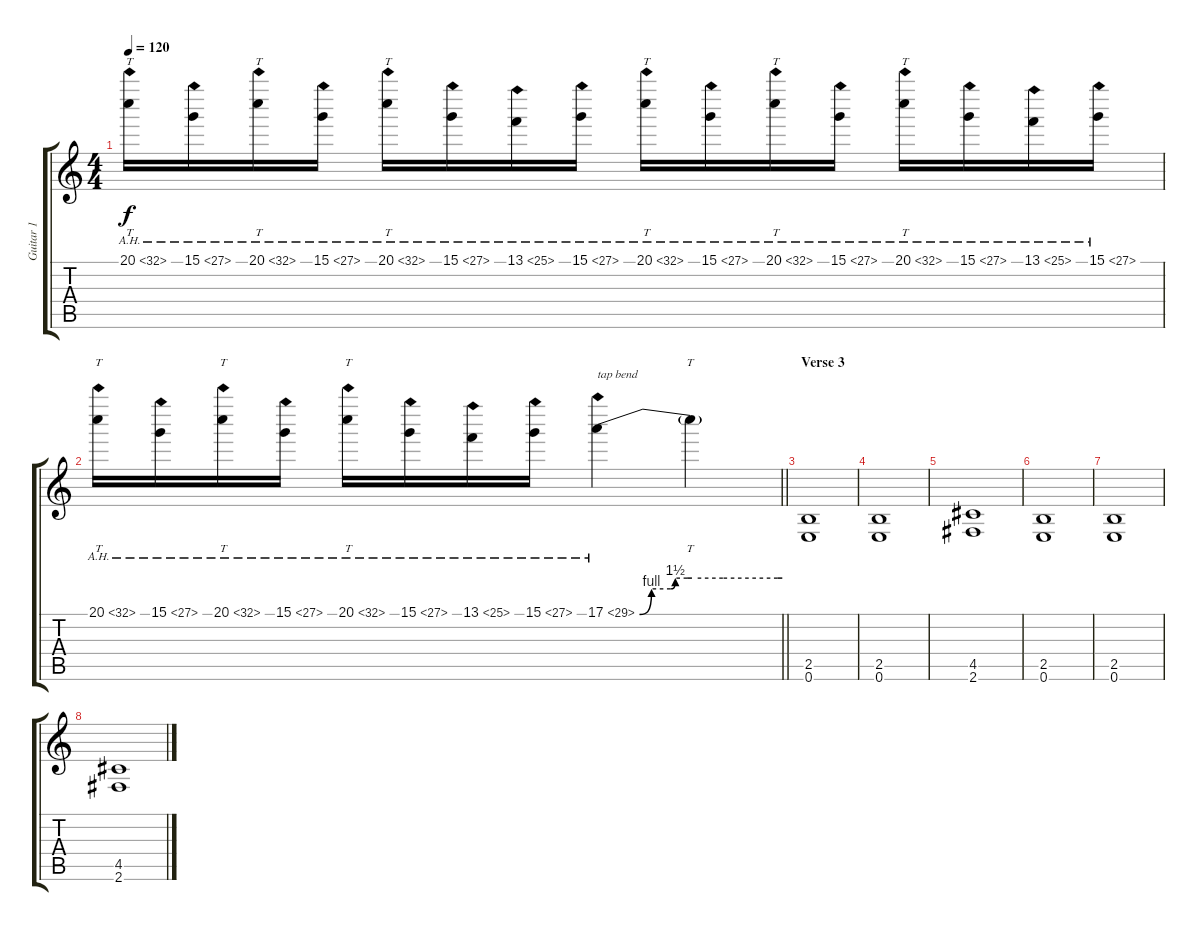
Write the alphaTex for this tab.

\track ("Guitar 1" "Guitar 1") {instrument distortionguitar}
\staff {score tabs}
\tuning (E4 B3 G3 D3 A2 E2) {hide}
\ts (4 4)
\tempo 120
\clef g2
\ks aminor
20.1{ah 12}.16{tt dy f} 15.1{ah 12}.16 20.1{ah 12}.16{tt} 15.1{ah 12}.16 20.1{ah 12}.16{tt} 15.1{ah 12}.16 13.1{ah 12}.16 15.1{ah 12}.16 20.1{ah 12}.16{tt} 15.1{ah 12}.16 20.1{ah 12}.16{tt} 15.1{ah 12}.16 20.1{ah 12}.16{tt} 15.1{ah 12}.16 13.1{ah 12}.16 15.1{ah 12}.16 |
\barLineRight lightlight
20.1{ah 12}.16{tt} 15.1{ah 12}.16 20.1{ah 12}.16{tt} 15.1{ah 12}.16 20.1{ah 12}.16{tt} 15.1{ah 12}.16 13.1{ah 12}.16 15.1{ah 12}.16 17.1{be (custom 0 0 5 4 13 4 15 6 20 6 22 6 35 6 58 6 60 6) ah 12}.4{txt "tap bend"} 17.1{t}.4{tt} |
\section ("" "Verse 3")
\ks c
(2.5 0.6).1 |
(2.5 0.6).1 |
(4.5 2.6).1 |
(2.5 0.6).1 |
(2.5 0.6).1 |
(4.5 2.6).1
